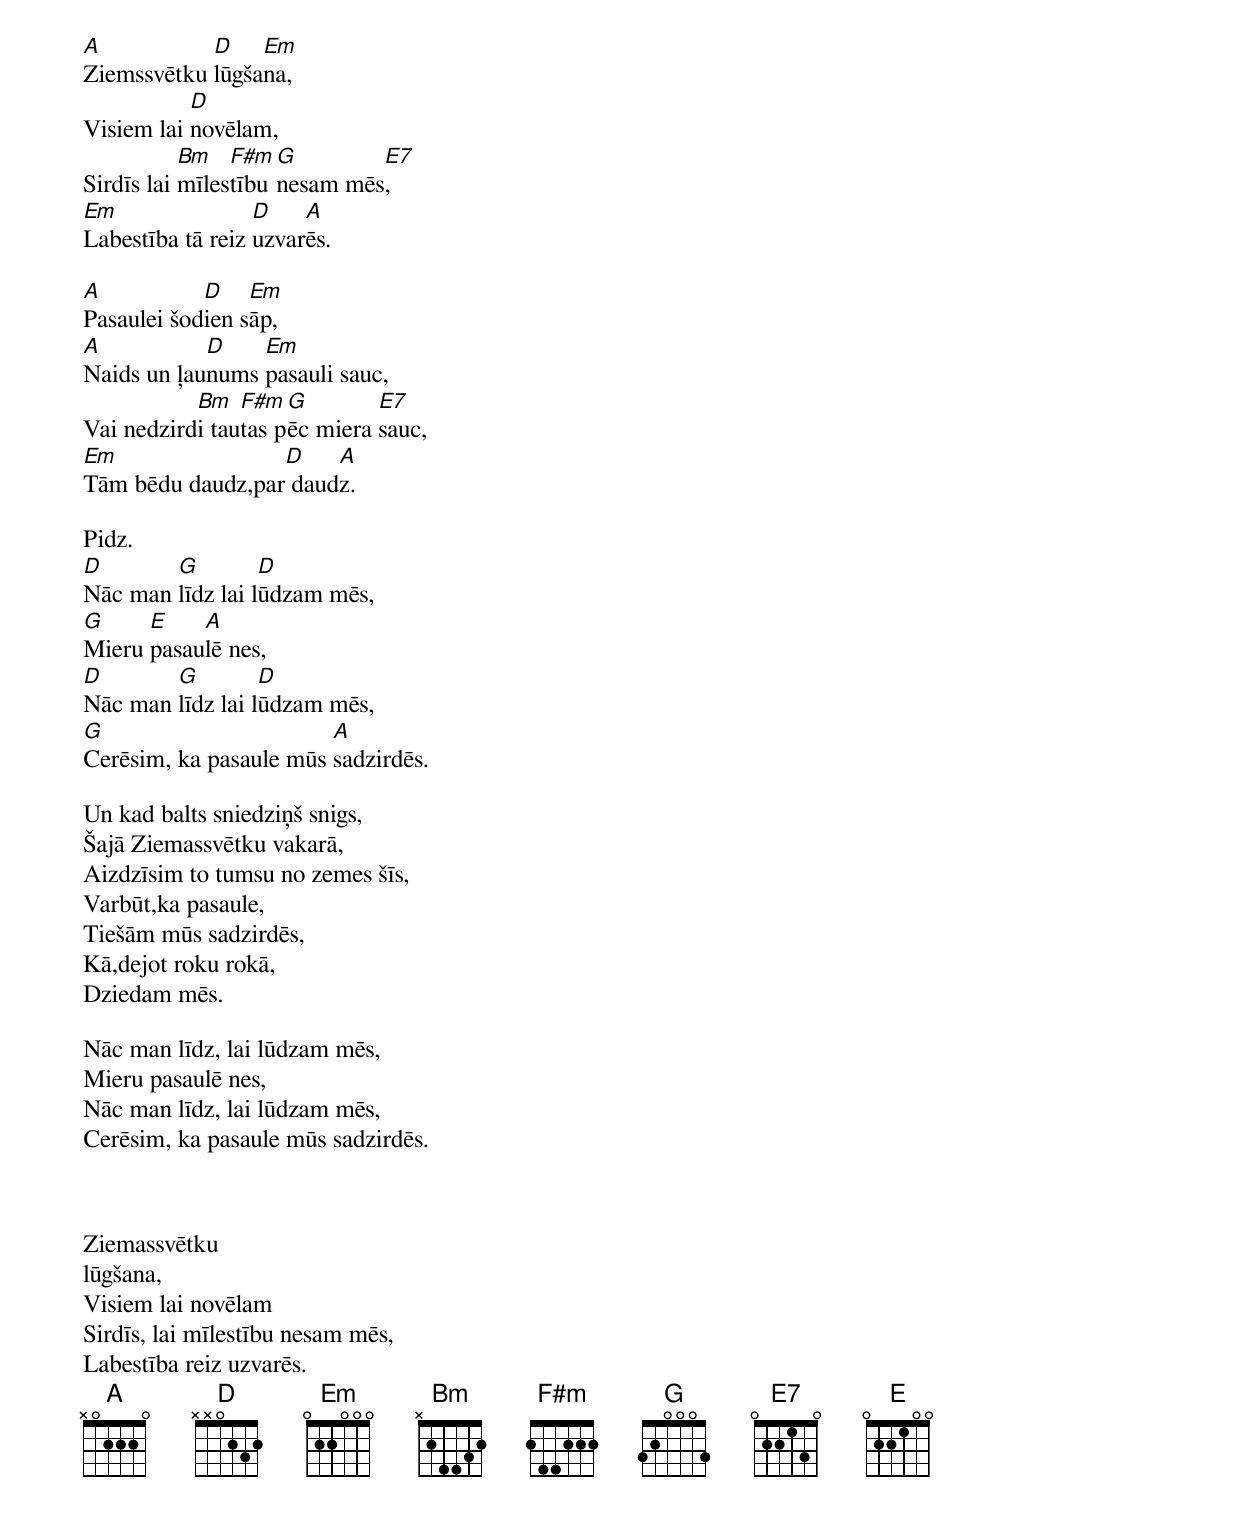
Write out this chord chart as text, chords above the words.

A           D    Em
Ziemssvētku lūgšana,
           D
Visiem lai novēlam,
           Bm   F#m  G        E7
Sirdīs lai mīlestību nesam mēs,
Em                D    A
Labestība tā reiz uzvarēs.

A           D    Em
Pasaulei šodien sāp,
A           D    Em
Naids un ļaunums pasauli sauc,
           Bm   F#m  G        E7
Vai nedzirdi tautas pēc miera sauc,
Em                D    A
Tām bēdu daudz,par daudz.

Pidz.
D       G         D
Nāc man līdz lai lūdzam mēs,
G     E    A
Mieru pasaulē nes,
D       G         D
Nāc man līdz lai lūdzam mēs,
G                       A
Cerēsim, ka pasaule mūs sadzirdēs.

Un kad balts sniedziņš snigs,
Šajā Ziemassvētku vakarā,
Aizdzīsim to tumsu no zemes šīs,
Varbūt,ka pasaule,
Tiešām mūs sadzirdēs,
Kā,dejot roku rokā,
Dziedam mēs.

Nāc man līdz, lai lūdzam mēs,
Mieru pasaulē nes,
Nāc man līdz, lai lūdzam mēs,
Cerēsim, ka pasaule mūs sadzirdēs.



Ziemassvētku
lūgšana,
Visiem lai novēlam
Sirdīs, lai mīlestību nesam mēs,
Labestība reiz uzvarēs.
